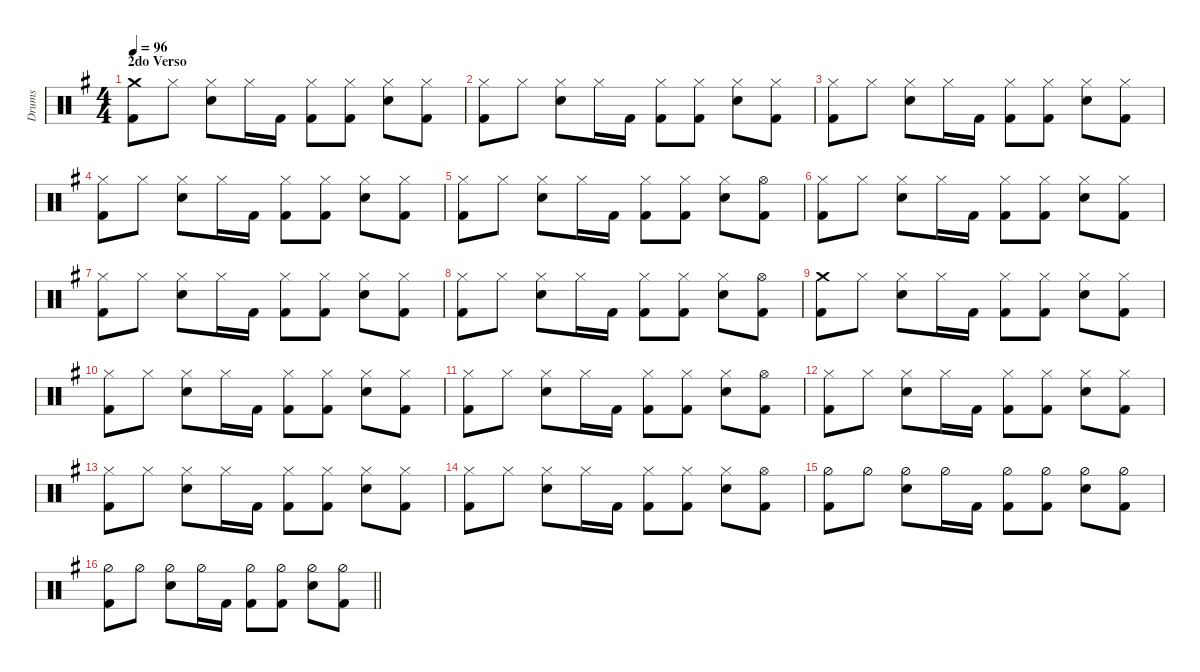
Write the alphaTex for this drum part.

\hideDynamics
\bracketExtendMode nobrackets
\otherSystemsTrackNameOrientation horizontal
\track ("Drumkit" "Drums") {instrument percussion}
\staff {score}
\articulation defaults
\ts (4 4)
\section ("" "2do Verso")
\tempo 96
\clef neutral
\ks g
("Kick (hit) 2"{acc forcenatural} "Crash medium (hit)"{acc forcenatural}).8{dy f beam Down} "Hi-Hat (closed)"{acc forcenatural}.8{beam Down} ("Hi-Hat (closed)"{acc forcenatural} "Snare (hit) 2"{acc forcenatural}).8{beam Down} "Hi-Hat (closed)"{acc forcenatural}.16{beam Down} "Kick (hit) 2"{acc forcenatural}.16{beam Down} ("Hi-Hat (closed)"{acc forcenatural} "Kick (hit) 2"{acc forcenatural}).8{beam Down} ("Hi-Hat (closed)"{acc forcenatural} "Kick (hit) 2"{acc forcenatural}).8{beam Down} ("Hi-Hat (closed)"{acc forcenatural} "Snare (hit) 2"{acc forcenatural}).8{beam Down} ("Hi-Hat (closed)"{acc forcenatural} "Kick (hit) 2"{acc forcenatural}).8{beam Down} |
("Hi-Hat (closed)"{acc forcenatural} "Kick (hit) 2"{acc forcenatural}).8{beam Down} "Hi-Hat (closed)"{acc forcenatural}.8{beam Down} ("Hi-Hat (closed)"{acc forcenatural} "Snare (hit) 2"{acc forcenatural}).8{beam Down} "Hi-Hat (closed)"{acc forcenatural}.16{beam Down} "Kick (hit) 2"{acc forcenatural}.16{beam Down} ("Hi-Hat (closed)"{acc forcenatural} "Kick (hit) 2"{acc forcenatural}).8{beam Down} ("Hi-Hat (closed)"{acc forcenatural} "Kick (hit) 2"{acc forcenatural}).8{beam Down} ("Hi-Hat (closed)"{acc forcenatural} "Snare (hit) 2"{acc forcenatural}).8{beam Down} ("Hi-Hat (closed)"{acc forcenatural} "Kick (hit) 2"{acc forcenatural}).8{beam Down} |
("Hi-Hat (closed)"{acc forcenatural} "Kick (hit) 2"{acc forcenatural}).8{beam Down} "Hi-Hat (closed)"{acc forcenatural}.8{beam Down} ("Hi-Hat (closed)"{acc forcenatural} "Snare (hit) 2"{acc forcenatural}).8{beam Down} "Hi-Hat (closed)"{acc forcenatural}.16{beam Down} "Kick (hit) 2"{acc forcenatural}.16{beam Down} ("Hi-Hat (closed)"{acc forcenatural} "Kick (hit) 2"{acc forcenatural}).8{beam Down} ("Hi-Hat (closed)"{acc forcenatural} "Kick (hit) 2"{acc forcenatural}).8{beam Down} ("Hi-Hat (closed)"{acc forcenatural} "Snare (hit) 2"{acc forcenatural}).8{beam Down} ("Hi-Hat (closed)"{acc forcenatural} "Kick (hit) 2"{acc forcenatural}).8{beam Down} |
("Hi-Hat (closed)"{acc forcenatural} "Kick (hit) 2"{acc forcenatural}).8{beam Down} "Hi-Hat (closed)"{acc forcenatural}.8{beam Down} ("Hi-Hat (closed)"{acc forcenatural} "Snare (hit) 2"{acc forcenatural}).8{beam Down} "Hi-Hat (closed)"{acc forcenatural}.16{beam Down} "Kick (hit) 2"{acc forcenatural}.16{beam Down} ("Hi-Hat (closed)"{acc forcenatural} "Kick (hit) 2"{acc forcenatural}).8{beam Down} ("Hi-Hat (closed)"{acc forcenatural} "Kick (hit) 2"{acc forcenatural}).8{beam Down} ("Hi-Hat (closed)"{acc forcenatural} "Snare (hit) 2"{acc forcenatural}).8{beam Down} ("Hi-Hat (closed)"{acc forcenatural} "Kick (hit) 2"{acc forcenatural}).8{beam Down} |
("Hi-Hat (closed)"{acc forcenatural} "Kick (hit) 2"{acc forcenatural}).8{beam Down} "Hi-Hat (closed)"{acc forcenatural}.8{beam Down} ("Hi-Hat (closed)"{acc forcenatural} "Snare (hit) 2"{acc forcenatural}).8{beam Down} "Hi-Hat (closed)"{acc forcenatural}.16{beam Down} "Kick (hit) 2"{acc forcenatural}.16{beam Down} ("Hi-Hat (closed)"{acc forcenatural} "Kick (hit) 2"{acc forcenatural}).8{beam Down} ("Hi-Hat (closed)"{acc forcenatural} "Kick (hit) 2"{acc forcenatural}).8{beam Down} ("Hi-Hat (closed)"{acc forcenatural} "Snare (hit) 2"{acc forcenatural}).8{beam Down} ("Hi-Hat (open)"{acc forcenatural} "Kick (hit) 2"{acc forcenatural}).8{beam Down} |
("Hi-Hat (closed)"{acc forcenatural} "Kick (hit) 2"{acc forcenatural}).8{beam Down} "Hi-Hat (closed)"{acc forcenatural}.8{beam Down} ("Hi-Hat (closed)"{acc forcenatural} "Snare (hit) 2"{acc forcenatural}).8{beam Down} "Hi-Hat (closed)"{acc forcenatural}.16{beam Down} "Kick (hit) 2"{acc forcenatural}.16{beam Down} ("Hi-Hat (closed)"{acc forcenatural} "Kick (hit) 2"{acc forcenatural}).8{beam Down} ("Hi-Hat (closed)"{acc forcenatural} "Kick (hit) 2"{acc forcenatural}).8{beam Down} ("Hi-Hat (closed)"{acc forcenatural} "Snare (hit) 2"{acc forcenatural}).8{beam Down} ("Hi-Hat (closed)"{acc forcenatural} "Kick (hit) 2"{acc forcenatural}).8{beam Down} |
("Hi-Hat (closed)"{acc forcenatural} "Kick (hit) 2"{acc forcenatural}).8{beam Down} "Hi-Hat (closed)"{acc forcenatural}.8{beam Down} ("Hi-Hat (closed)"{acc forcenatural} "Snare (hit) 2"{acc forcenatural}).8{beam Down} "Hi-Hat (closed)"{acc forcenatural}.16{beam Down} "Kick (hit) 2"{acc forcenatural}.16{beam Down} ("Hi-Hat (closed)"{acc forcenatural} "Kick (hit) 2"{acc forcenatural}).8{beam Down} ("Hi-Hat (closed)"{acc forcenatural} "Kick (hit) 2"{acc forcenatural}).8{beam Down} ("Hi-Hat (closed)"{acc forcenatural} "Snare (hit) 2"{acc forcenatural}).8{beam Down} ("Hi-Hat (closed)"{acc forcenatural} "Kick (hit) 2"{acc forcenatural}).8{beam Down} |
("Hi-Hat (closed)"{acc forcenatural} "Kick (hit) 2"{acc forcenatural}).8{beam Down} "Hi-Hat (closed)"{acc forcenatural}.8{beam Down} ("Hi-Hat (closed)"{acc forcenatural} "Snare (hit) 2"{acc forcenatural}).8{beam Down} "Hi-Hat (closed)"{acc forcenatural}.16{beam Down} "Kick (hit) 2"{acc forcenatural}.16{beam Down} ("Hi-Hat (closed)"{acc forcenatural} "Kick (hit) 2"{acc forcenatural}).8{beam Down} ("Hi-Hat (closed)"{acc forcenatural} "Kick (hit) 2"{acc forcenatural}).8{beam Down} ("Hi-Hat (closed)"{acc forcenatural} "Snare (hit) 2"{acc forcenatural}).8{beam Down} ("Hi-Hat (open)"{acc forcenatural} "Kick (hit) 2"{acc forcenatural}).8{beam Down} |
("Kick (hit) 2"{acc forcenatural} "Crash medium (hit)"{acc forcenatural}).8{beam Down} "Hi-Hat (closed)"{acc forcenatural}.8{beam Down} ("Hi-Hat (closed)"{acc forcenatural} "Snare (hit) 2"{acc forcenatural}).8{beam Down} "Hi-Hat (closed)"{acc forcenatural}.16{beam Down} "Kick (hit) 2"{acc forcenatural}.16{beam Down} ("Hi-Hat (closed)"{acc forcenatural} "Kick (hit) 2"{acc forcenatural}).8{beam Down} ("Hi-Hat (closed)"{acc forcenatural} "Kick (hit) 2"{acc forcenatural}).8{beam Down} ("Hi-Hat (closed)"{acc forcenatural} "Snare (hit) 2"{acc forcenatural}).8{beam Down} ("Hi-Hat (closed)"{acc forcenatural} "Kick (hit) 2"{acc forcenatural}).8{beam Down} |
("Hi-Hat (closed)"{acc forcenatural} "Kick (hit) 2"{acc forcenatural}).8{beam Down} "Hi-Hat (closed)"{acc forcenatural}.8{beam Down} ("Hi-Hat (closed)"{acc forcenatural} "Snare (hit) 2"{acc forcenatural}).8{beam Down} "Hi-Hat (closed)"{acc forcenatural}.16{beam Down} "Kick (hit) 2"{acc forcenatural}.16{beam Down} ("Hi-Hat (closed)"{acc forcenatural} "Kick (hit) 2"{acc forcenatural}).8{beam Down} ("Hi-Hat (closed)"{acc forcenatural} "Kick (hit) 2"{acc forcenatural}).8{beam Down} ("Hi-Hat (closed)"{acc forcenatural} "Snare (hit) 2"{acc forcenatural}).8{beam Down} ("Hi-Hat (closed)"{acc forcenatural} "Kick (hit) 2"{acc forcenatural}).8{beam Down} |
("Hi-Hat (closed)"{acc forcenatural} "Kick (hit) 2"{acc forcenatural}).8{beam Down} "Hi-Hat (closed)"{acc forcenatural}.8{beam Down} ("Hi-Hat (closed)"{acc forcenatural} "Snare (hit) 2"{acc forcenatural}).8{beam Down} "Hi-Hat (closed)"{acc forcenatural}.16{beam Down} "Kick (hit) 2"{acc forcenatural}.16{beam Down} ("Hi-Hat (closed)"{acc forcenatural} "Kick (hit) 2"{acc forcenatural}).8{beam Down} ("Hi-Hat (closed)"{acc forcenatural} "Kick (hit) 2"{acc forcenatural}).8{beam Down} ("Hi-Hat (closed)"{acc forcenatural} "Snare (hit) 2"{acc forcenatural}).8{beam Down} ("Hi-Hat (open)"{acc forcenatural} "Kick (hit) 2"{acc forcenatural}).8{beam Down} |
("Hi-Hat (closed)"{acc forcenatural} "Kick (hit) 2"{acc forcenatural}).8{beam Down} "Hi-Hat (closed)"{acc forcenatural}.8{beam Down} ("Hi-Hat (closed)"{acc forcenatural} "Snare (hit) 2"{acc forcenatural}).8{beam Down} "Hi-Hat (closed)"{acc forcenatural}.16{beam Down} "Kick (hit) 2"{acc forcenatural}.16{beam Down} ("Hi-Hat (closed)"{acc forcenatural} "Kick (hit) 2"{acc forcenatural}).8{beam Down} ("Hi-Hat (closed)"{acc forcenatural} "Kick (hit) 2"{acc forcenatural}).8{beam Down} ("Hi-Hat (closed)"{acc forcenatural} "Snare (hit) 2"{acc forcenatural}).8{beam Down} ("Hi-Hat (closed)"{acc forcenatural} "Kick (hit) 2"{acc forcenatural}).8{beam Down} |
("Hi-Hat (closed)"{acc forcenatural} "Kick (hit) 2"{acc forcenatural}).8{beam Down} "Hi-Hat (closed)"{acc forcenatural}.8{beam Down} ("Hi-Hat (closed)"{acc forcenatural} "Snare (hit) 2"{acc forcenatural}).8{beam Down} "Hi-Hat (closed)"{acc forcenatural}.16{beam Down} "Kick (hit) 2"{acc forcenatural}.16{beam Down} ("Hi-Hat (closed)"{acc forcenatural} "Kick (hit) 2"{acc forcenatural}).8{beam Down} ("Hi-Hat (closed)"{acc forcenatural} "Kick (hit) 2"{acc forcenatural}).8{beam Down} ("Hi-Hat (closed)"{acc forcenatural} "Snare (hit) 2"{acc forcenatural}).8{beam Down} ("Hi-Hat (closed)"{acc forcenatural} "Kick (hit) 2"{acc forcenatural}).8{beam Down} |
("Hi-Hat (closed)"{acc forcenatural} "Kick (hit) 2"{acc forcenatural}).8{beam Down} "Hi-Hat (closed)"{acc forcenatural}.8{beam Down} ("Hi-Hat (closed)"{acc forcenatural} "Snare (hit) 2"{acc forcenatural}).8{beam Down} "Hi-Hat (closed)"{acc forcenatural}.16{beam Down} "Kick (hit) 2"{acc forcenatural}.16{beam Down} ("Hi-Hat (closed)"{acc forcenatural} "Kick (hit) 2"{acc forcenatural}).8{beam Down} ("Hi-Hat (closed)"{acc forcenatural} "Kick (hit) 2"{acc forcenatural}).8{beam Down} ("Hi-Hat (closed)"{acc forcenatural} "Snare (hit) 2"{acc forcenatural}).8{beam Down} ("Hi-Hat (open)"{acc forcenatural} "Kick (hit) 2"{acc forcenatural}).8{beam Down} |
("Hi-Hat (half)"{acc forcenatural} "Kick (hit) 2"{acc forcenatural}).8{beam Down} "Hi-Hat (half)"{acc forcenatural}.8{dy mf beam Down} ("Hi-Hat (half)"{acc forcenatural} "Snare (hit) 2"{acc forcenatural}).8{dy f beam Down} "Hi-Hat (half)"{acc forcenatural}.16{dy mf beam Down} "Kick (hit) 2"{acc forcenatural}.16{dy f beam Down} ("Hi-Hat (half)"{acc forcenatural} "Kick (hit) 2"{acc forcenatural}).8{beam Down} ("Hi-Hat (half)"{acc forcenatural} "Kick (hit) 2"{acc forcenatural}).8{beam Down} ("Hi-Hat (half)"{acc forcenatural} "Snare (hit) 2"{acc forcenatural}).8{beam Down} ("Hi-Hat (half)"{acc forcenatural} "Kick (hit) 2"{acc forcenatural}).8{beam Down} |
\barLineRight lightlight
("Hi-Hat (half)"{acc forcenatural} "Kick (hit) 2"{acc forcenatural}).8{beam Down} "Hi-Hat (half)"{acc forcenatural}.8{dy mf beam Down} ("Hi-Hat (half)"{acc forcenatural} "Snare (hit) 2"{acc forcenatural}).8{dy f beam Down} "Hi-Hat (half)"{acc forcenatural}.16{dy mf beam Down} "Kick (hit) 2"{acc forcenatural}.16{dy f beam Down} ("Hi-Hat (half)"{acc forcenatural} "Kick (hit) 2"{acc forcenatural}).8{beam Down} ("Hi-Hat (half)"{acc forcenatural} "Kick (hit) 2"{acc forcenatural}).8{beam Down} ("Hi-Hat (half)"{acc forcenatural} "Snare (hit) 2"{acc forcenatural}).8{beam Down} ("Hi-Hat (half)"{acc forcenatural} "Kick (hit) 2"{acc forcenatural}).8{beam Down}
